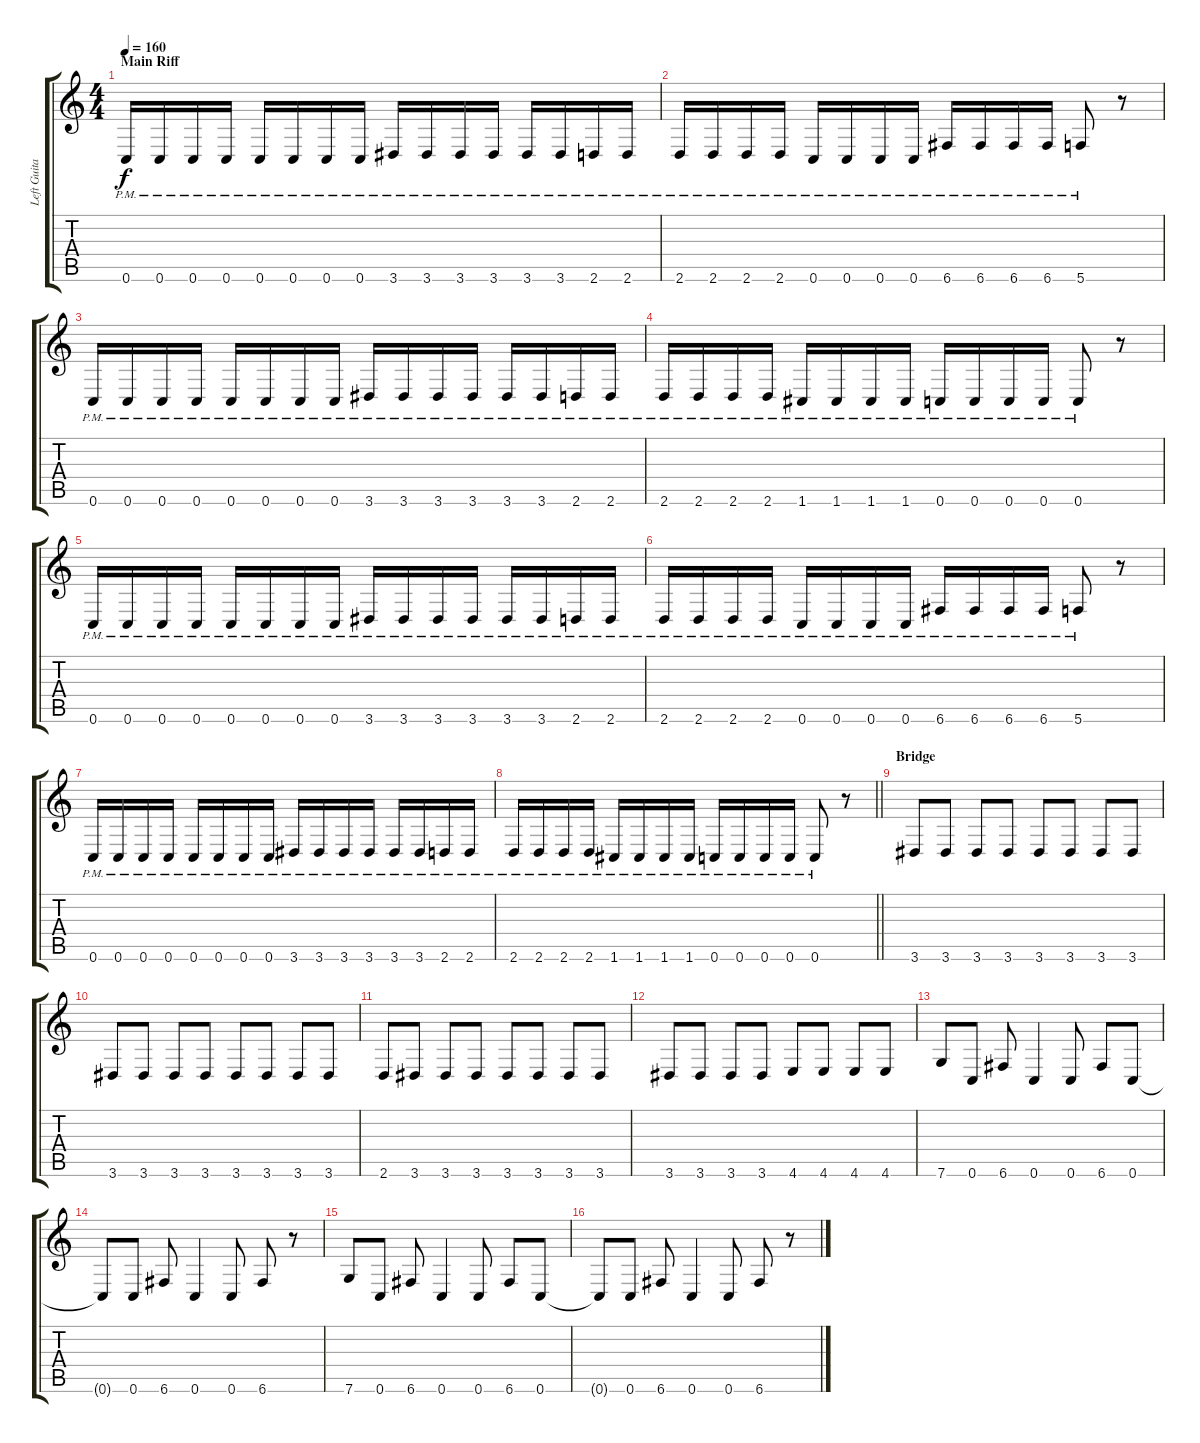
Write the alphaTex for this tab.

\track ("Left Guitar" "Left Guita") {instrument distortionguitar}
\staff {score tabs}
\tuning (C4 G3 Eb3 Bb2 F2 C2) {hide}
\ts (4 4)
\section ("" "Main Riff")
\tempo 160
\clef g2
\ks c
0.6{pm}.16{dy f} 0.6{pm}.16 0.6{pm}.16 0.6{pm}.16 0.6{pm}.16 0.6{pm}.16 0.6{pm}.16 0.6{pm}.16 3.6{pm}.16 3.6{pm}.16 3.6{pm}.16 3.6{pm}.16 3.6{pm}.16 3.6{pm}.16 2.6{pm}.16 2.6{pm}.16 |
2.6{pm}.16 2.6{pm}.16 2.6{pm}.16 2.6{pm}.16 0.6{pm}.16 0.6{pm}.16 0.6{pm}.16 0.6{pm}.16 6.6{pm}.16 6.6{pm}.16 6.6{pm}.16 6.6{pm}.16 5.6{pm}.8 r.8 |
0.6{pm}.16 0.6{pm}.16 0.6{pm}.16 0.6{pm}.16 0.6{pm}.16 0.6{pm}.16 0.6{pm}.16 0.6{pm}.16 3.6{pm}.16 3.6{pm}.16 3.6{pm}.16 3.6{pm}.16 3.6{pm}.16 3.6{pm}.16 2.6{pm}.16 2.6{pm}.16 |
2.6{pm}.16 2.6{pm}.16 2.6{pm}.16 2.6{pm}.16 1.6{pm}.16 1.6{pm}.16 1.6{pm}.16 1.6{pm}.16 0.6{pm}.16 0.6{pm}.16 0.6{pm}.16 0.6{pm}.16 0.6{pm}.8 r.8 |
0.6{pm}.16 0.6{pm}.16 0.6{pm}.16 0.6{pm}.16 0.6{pm}.16 0.6{pm}.16 0.6{pm}.16 0.6{pm}.16 3.6{pm}.16 3.6{pm}.16 3.6{pm}.16 3.6{pm}.16 3.6{pm}.16 3.6{pm}.16 2.6{pm}.16 2.6{pm}.16 |
2.6{pm}.16 2.6{pm}.16 2.6{pm}.16 2.6{pm}.16 0.6{pm}.16 0.6{pm}.16 0.6{pm}.16 0.6{pm}.16 6.6{pm}.16 6.6{pm}.16 6.6{pm}.16 6.6{pm}.16 5.6{pm}.8 r.8 |
0.6{pm}.16 0.6{pm}.16 0.6{pm}.16 0.6{pm}.16 0.6{pm}.16 0.6{pm}.16 0.6{pm}.16 0.6{pm}.16 3.6{pm}.16 3.6{pm}.16 3.6{pm}.16 3.6{pm}.16 3.6{pm}.16 3.6{pm}.16 2.6{pm}.16 2.6{pm}.16 |
\barLineRight lightlight
2.6{pm}.16 2.6{pm}.16 2.6{pm}.16 2.6{pm}.16 1.6{pm}.16 1.6{pm}.16 1.6{pm}.16 1.6{pm}.16 0.6{pm}.16 0.6{pm}.16 0.6{pm}.16 0.6{pm}.16 0.6{pm}.8 r.8 |
\section ("" "Bridge")
3.6.8 3.6.8 3.6.8 3.6.8 3.6.8 3.6.8 3.6.8 3.6.8 |
3.6.8 3.6.8 3.6.8 3.6.8 3.6.8 3.6.8 3.6.8 3.6.8 |
2.6.8 3.6.8 3.6.8 3.6.8 3.6.8 3.6.8 3.6.8 3.6.8 |
3.6.8 3.6.8 3.6.8 3.6.8 4.6.8 4.6.8 4.6.8 4.6.8 |
7.6.8 0.6.8 6.6.8 0.6.4 0.6.8 6.6.8 0.6.8 |
0.6{t}.8 0.6.8 6.6.8 0.6.4 0.6.8 6.6.8 r.8 |
7.6.8 0.6.8 6.6.8 0.6.4 0.6.8 6.6.8 0.6.8 |
0.6{t}.8 0.6.8 6.6.8 0.6.4 0.6.8 6.6.8 r.8
